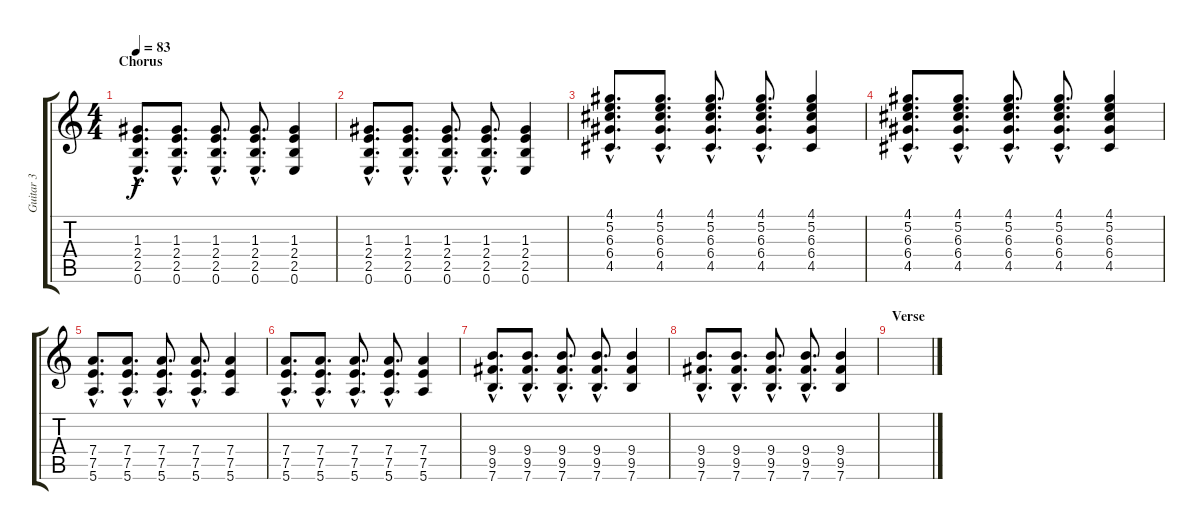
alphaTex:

\track ("Guitar 3" "Guitar 3") {instrument electricguitarclean}
\staff {score tabs}
\tuning (E4 B3 G3 D3 A2 E2) {hide}
\ts (4 4)
\section ("" "Chorus")
\tempo 83
\clef g2
\ks c
(1.3{hac} 2.4{hac} 2.5{hac} 0.6{hac}).8{d dy f volume 10} (1.3{hac} 2.4{hac} 2.5{hac} 0.6{hac}).8{d} (1.3{hac} 2.4{hac} 2.5{hac} 0.6{hac}).8{d} (1.3{hac} 2.4{hac} 2.5{hac} 0.6{hac}).8{d} (1.3 2.4 2.5 0.6).4 |
(1.3{hac} 2.4{hac} 2.5{hac} 0.6{hac}).8{d} (1.3{hac} 2.4{hac} 2.5{hac} 0.6{hac}).8{d} (1.3{hac} 2.4{hac} 2.5{hac} 0.6{hac}).8{d} (1.3{hac} 2.4{hac} 2.5{hac} 0.6{hac}).8{d} (1.3 2.4 2.5 0.6).4 |
(4.1{hac} 5.2{hac} 6.3{hac} 6.4{hac} 4.5{hac}).8{d} (4.1{hac} 5.2{hac} 6.3{hac} 6.4{hac} 4.5{hac}).8{d} (4.1{hac} 5.2{hac} 6.3{hac} 6.4{hac} 4.5{hac}).8{d} (4.1{hac} 5.2{hac} 6.3{hac} 6.4{hac} 4.5{hac}).8{d} (4.1 5.2 6.3 6.4 4.5).4 |
(4.1{hac} 5.2{hac} 6.3{hac} 6.4{hac} 4.5{hac}).8{d} (4.1{hac} 5.2{hac} 6.3{hac} 6.4{hac} 4.5{hac}).8{d} (4.1{hac} 5.2{hac} 6.3{hac} 6.4{hac} 4.5{hac}).8{d} (4.1{hac} 5.2{hac} 6.3{hac} 6.4{hac} 4.5{hac}).8{d} (4.1 5.2 6.3 6.4 4.5).4 |
(7.4{hac} 7.5{hac} 5.6{hac}).8{d} (7.4{hac} 7.5{hac} 5.6{hac}).8{d} (7.4{hac} 7.5{hac} 5.6{hac}).8{d} (7.4{hac} 7.5{hac} 5.6{hac}).8{d} (7.4 7.5 5.6).4 |
(7.4{hac} 7.5{hac} 5.6{hac}).8{d} (7.4{hac} 7.5{hac} 5.6{hac}).8{d} (7.4{hac} 7.5{hac} 5.6{hac}).8{d} (7.4{hac} 7.5{hac} 5.6{hac}).8{d} (7.4 7.5 5.6).4 |
(9.4{hac} 9.5{hac} 7.6{hac}).8{d} (9.4{hac} 9.5{hac} 7.6{hac}).8{d} (9.4{hac} 9.5{hac} 7.6{hac}).8{d} (9.4{hac} 9.5{hac} 7.6{hac}).8{d} (9.4 9.5 7.6).4 |
(9.4{hac} 9.5{hac} 7.6{hac}).8{d} (9.4{hac} 9.5{hac} 7.6{hac}).8{d} (9.4{hac} 9.5{hac} 7.6{hac}).8{d} (9.4{hac} 9.5{hac} 7.6{hac}).8{d} (9.4 9.5 7.6).4 |
\section ("" "Verse")
